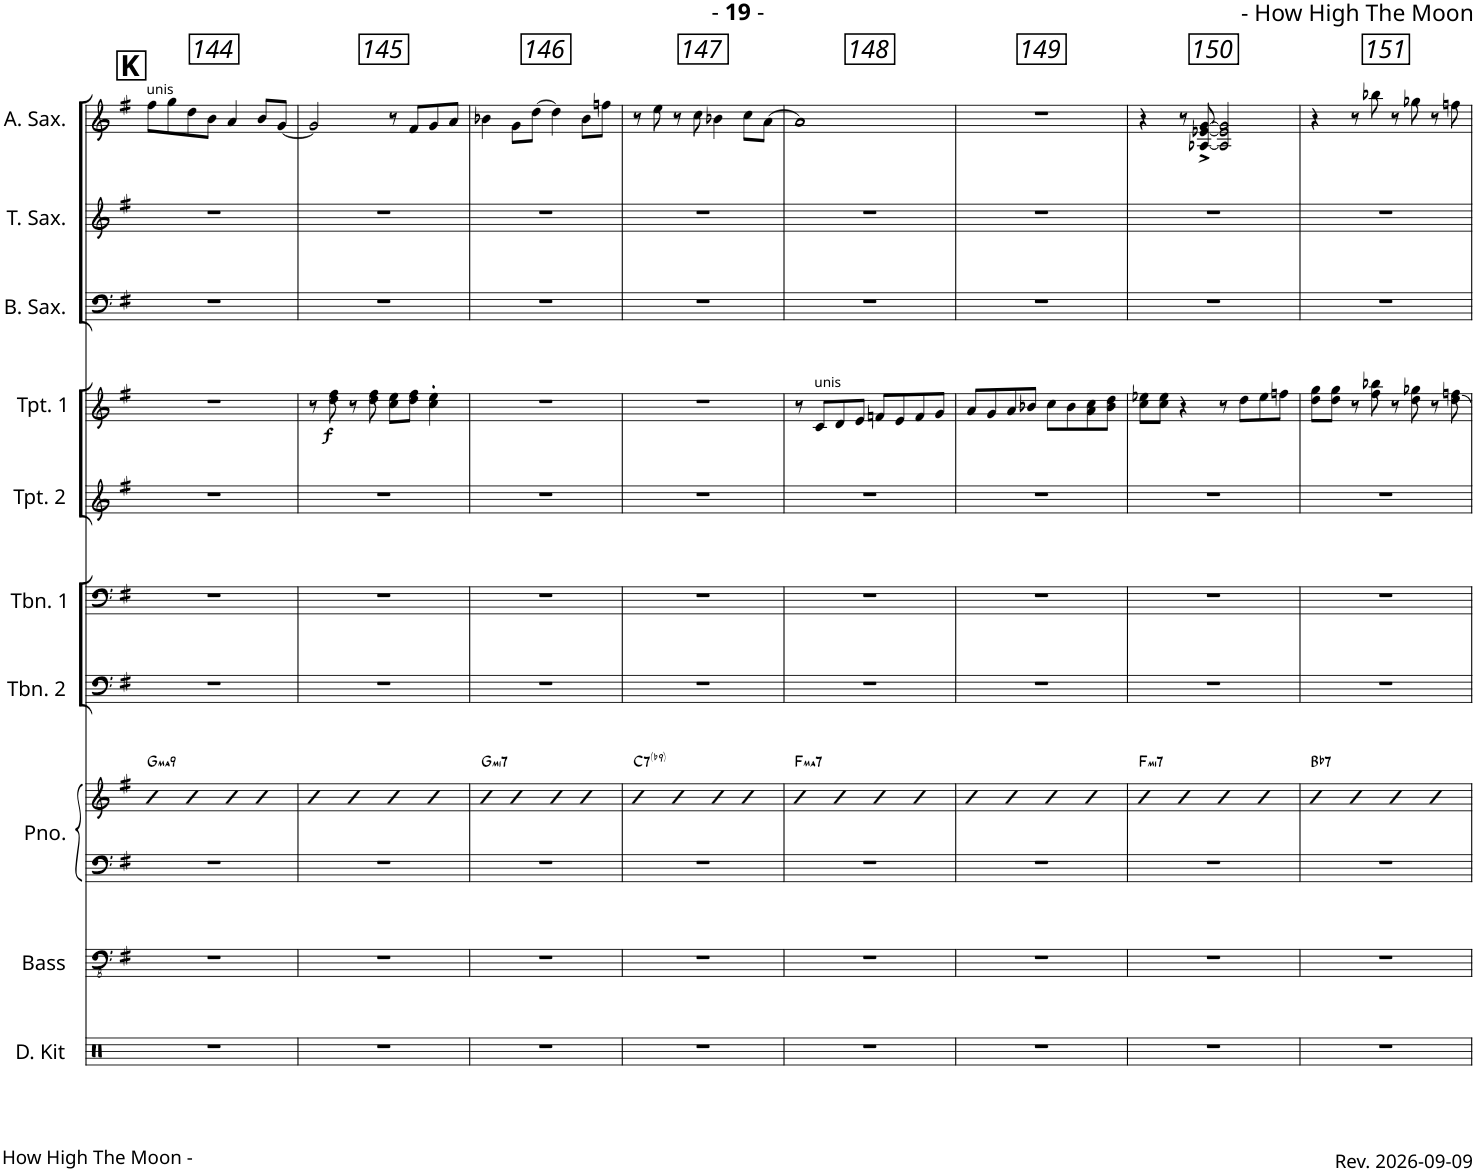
**kern	**kern	**kern	**kern	**harte	**kern	**kern	**kern	**kern	**dynam	**kern	**kern	**kern
*part10	*part9	*part8	*part8	*part8	*part7	*part6	*part5	*part4	*part4	*part3	*part2	*part1
*staff11	*staff10	*staff9	*staff8	*	*staff7	*staff6	*staff5	*staff4	*staff4	*staff3	*staff2	*staff1
*I"Drum Kit	*I"Acoustic Bass	*I"Piano	*	*	*I"Trombone 2	*I"Trombone 1	*I"Trumpet 2	*I"Trumpet 1	*	*I"Baritone Sax	*I"Tenor Sax	*I"Alto Sax
*I'D. Kit	*I'Bass	*I'Pno.	*	*	*I'Tbn. 2	*I'Tbn. 1	*I'Tpt. 2	*I'Tpt. 1	*	*I'B. Sax.	*I'T. Sax.	*I'A. Sax.
!!LO:PB:g=z
*clefX	*clefFv4	*clefF4	*clefG2	*	*clefF4	*clefF4	*clefG2	*clefG2	*	*clefF4	*clefG2	*clefG2
*	*	*	*	*	*	*	*Trd1c2	*Trd1c2	*	*Trd12c21	*Trd8c14	*Trd5c9
*k[]	*k[f#]	*k[f#]	*k[f#]	*	*k[f#]	*k[f#]	*k[f#]	*k[f#]	*	*k[f#]	*k[f#]	*k[f#]
*M2/2	*M2/2	*M2/2	*M2/2	*	*M2/2	*M2/2	*M2/2	*M2/2	*	*M2/2	*M2/2	*M2/2
*met(c|)	*met(c|)	*met(c|)	*met(c|)	*	*met(c|)	*met(c|)	*met(c|)	*met(c|)	*	*met(c|)	*met(c|)	*met(c|)
!!LO:REH:place=s1:a:B:cj:fs=14:t=K
=144	=144	=144	=144	=144	=144	=144	=144	=144	=144	=144	=144	=144
!	!	!	!	!LO:H:kt=ma9	!	!	!	!	!	!	!	!LO:TX:a:t=unis
1r	1r	1r	4b	G:maj9	1r	1r	1r	1r	.	1r	1r	8ff#\L
.	.	.	.	.	.	.	.	.	.	.	.	8gg\
.	.	.	4b	.	.	.	.	.	.	.	.	8dd\
.	.	.	.	.	.	.	.	.	.	.	.	8b\J
.	.	.	4b	.	.	.	.	.	.	.	.	4a/
.	.	.	4b	.	.	.	.	.	.	.	.	8b/L
.	.	.	.	.	.	.	.	.	.	.	.	[8g/J
=145	=145	=145	=145	=145	=145	=145	=145	=145	=145	=145	=145	=145
1r	1r	1r	4b	.	1r	1r	1r	8r	.	1r	1r	2g/]
!	!	!	!	!	!	!	!	!	!LO:DY:b	!	!	!
.	.	.	.	.	.	.	.	8dd\ 8ff#\	f	.	.	.
.	.	.	4b	.	.	.	.	8r	.	.	.	.
.	.	.	.	.	.	.	.	8dd\ 8ff#\	.	.	.	.
.	.	.	4b	.	.	.	.	8cc\ 8ee\L	.	.	.	8r
.	.	.	.	.	.	.	.	8dd\ 8ff#\J	.	.	.	8f#/L
.	.	.	4b	.	.	.	.	4cc\' 4ee\'	.	.	.	8g/
.	.	.	.	.	.	.	.	.	.	.	.	8a/J
=146	=146	=146	=146	=146	=146	=146	=146	=146	=146	=146	=146	=146
!	!	!	!	!LO:H:kt=mi7	!	!	!	!	!	!	!	!
1r	1r	1r	4bn	G:min7	1r	1r	1r	1r	.	1r	1r	4b-X\
.	.	.	4b	.	.	.	.	.	.	.	.	8g\L
.	.	.	.	.	.	.	.	.	.	.	.	[8dd\J
.	.	.	4b	.	.	.	.	.	.	.	.	4dd\]
.	.	.	4b	.	.	.	.	.	.	.	.	8b-\L
.	.	.	.	.	.	.	.	.	.	.	.	8ffn\J
=147	=147	=147	=147	=147	=147	=147	=147	=147	=147	=147	=147	=147
!	!	!	!	!LO:H:kt=7	!	!	!	!	!	!	!	!
1r	1r	1r	4bn	C:7(b9)	1r	1r	1r	1r	.	1r	1r	8r
.	.	.	.	.	.	.	.	.	.	.	.	8ee\
.	.	.	4b	.	.	.	.	.	.	.	.	8r
.	.	.	.	.	.	.	.	.	.	.	.	8cc\
.	.	.	4b	.	.	.	.	.	.	.	.	4b-X\
.	.	.	4b	.	.	.	.	.	.	.	.	8cc\L
.	.	.	.	.	.	.	.	.	.	.	.	[8a\J
=148	=148	=148	=148	=148	=148	=148	=148	=148	=148	=148	=148	=148
!	!	!	!	!LO:H:kt=ma7	!	!	!	!	!	!	!	!
1r	1r	1r	4b	F:maj7	1r	1r	1r	8r	.	1r	1r	1a]
!	!	!	!	!	!	!	!	!LO:TX:a:t=unis	!	!	!	!
.	.	.	.	.	.	.	.	8c/L	.	.	.	.
.	.	.	4b	.	.	.	.	8d/	.	.	.	.
.	.	.	.	.	.	.	.	8e/J	.	.	.	.
.	.	.	4b	.	.	.	.	8fn/L	.	.	.	.
.	.	.	.	.	.	.	.	8e/	.	.	.	.
.	.	.	4b	.	.	.	.	8f/	.	.	.	.
.	.	.	.	.	.	.	.	8g/J	.	.	.	.
=149	=149	=149	=149	=149	=149	=149	=149	=149	=149	=149	=149	=149
1r	1r	1r	4b	.	1r	1r	1r	8a/L	.	1r	1r	1r
.	.	.	.	.	.	.	.	8g/	.	.	.	.
.	.	.	4b	.	.	.	.	8a/	.	.	.	.
.	.	.	.	.	.	.	.	8b-X/J	.	.	.	.
.	.	.	4b	.	.	.	.	8cc\L	.	.	.	.
.	.	.	.	.	.	.	.	8b-\	.	.	.	.
.	.	.	4b	.	.	.	.	8a\ 8cc\	.	.	.	.
.	.	.	.	.	.	.	.	8b-\ 8dd\J	.	.	.	.
=150	=150	=150	=150	=150	=150	=150	=150	=150	=150	=150	=150	=150
!	!	!	!	!LO:H:kt=mi7	!	!	!	!	!	!	!	!
1r	1r	1r	4b	F:min7	1r	1r	1r	8cc\ 8ee-X\L	.	1r	1r	4r
.	.	.	.	.	.	.	.	8cc\ 8ee-\J	.	.	.	.
.	.	.	4b	.	.	.	.	4r	.	.	.	8r
.	.	.	.	.	.	.	.	.	.	.	.	[8A-X/^ [8e-X/^ [8g/^
.	.	.	4b	.	.	.	.	8r	.	.	.	2A-/] 2e-/] 2g/]
.	.	.	.	.	.	.	.	8dd\L	.	.	.	.
.	.	.	4b	.	.	.	.	8ee-\	.	.	.	.
.	.	.	.	.	.	.	.	8ffn\J	.	.	.	.
=151	=151	=151	=151	=151	=151	=151	=151	=151	=151	=151	=151	=151
!	!	!	!	!LO:H:kt=7	!	!	!	!	!	!	!	!
1r	1r	1r	4bn	Bb:7	1r	1r	1r	8dd\ 8gg\L	.	1r	1r	4r
.	.	.	.	.	.	.	.	8dd\ 8gg\J	.	.	.	.
.	.	.	4b	.	.	.	.	8r	.	.	.	8r
.	.	.	.	.	.	.	.	8ff#\ 8bb-X\	.	.	.	8bb-X\
.	.	.	4b	.	.	.	.	8r	.	.	.	8r
.	.	.	.	.	.	.	.	8dd\ 8gg-X\	.	.	.	8gg-X\
.	.	.	4b	.	.	.	.	8r	.	.	.	8r
.	.	.	.	.	.	.	.	8dd\ 8ffn\	.	.	.	8ffn\
=	=	=	=	=	=	=	=	=	=	=	=	=
*-	*-	*-	*-	*-	*-	*-	*-	*-	*-	*-	*-	*-
